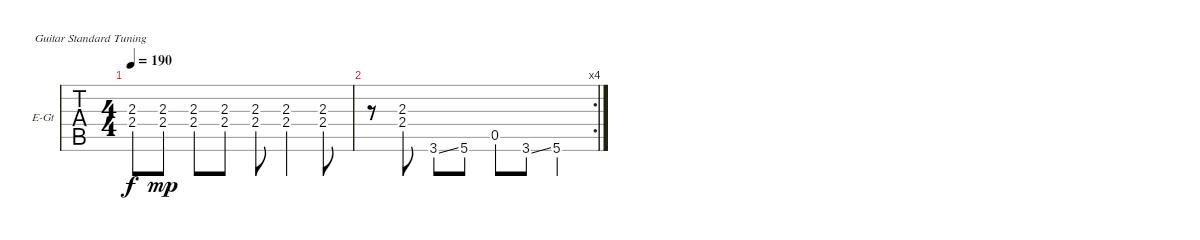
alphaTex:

\defaultSystemsLayout 4
\bracketExtendMode groupsimilarinstruments
\firstSystemTrackNameOrientation horizontal
\otherSystemsTrackNameOrientation horizontal
\track ("Guitar 2" "E-Gt") {instrument electricguitarclean}
\staff {tabs}
\tuning (E4 B3 G3 D3 A2 E2)
\ts (4 4)
\tempo 190
\clef g2
\ks c
(2.3{t} 2.4{t}).8{dy f} (2.3 2.4).8{dy mp} (2.3 2.4).8 (2.3 2.4).8 (2.3 2.4).8 (2.3 2.4).4 (2.3 2.4).8 |
\rc 4
r.8 (2.3 2.4).8 3.6{ss}.8 5.6.8 0.5.8 3.6{ss}.8 5.6.4
